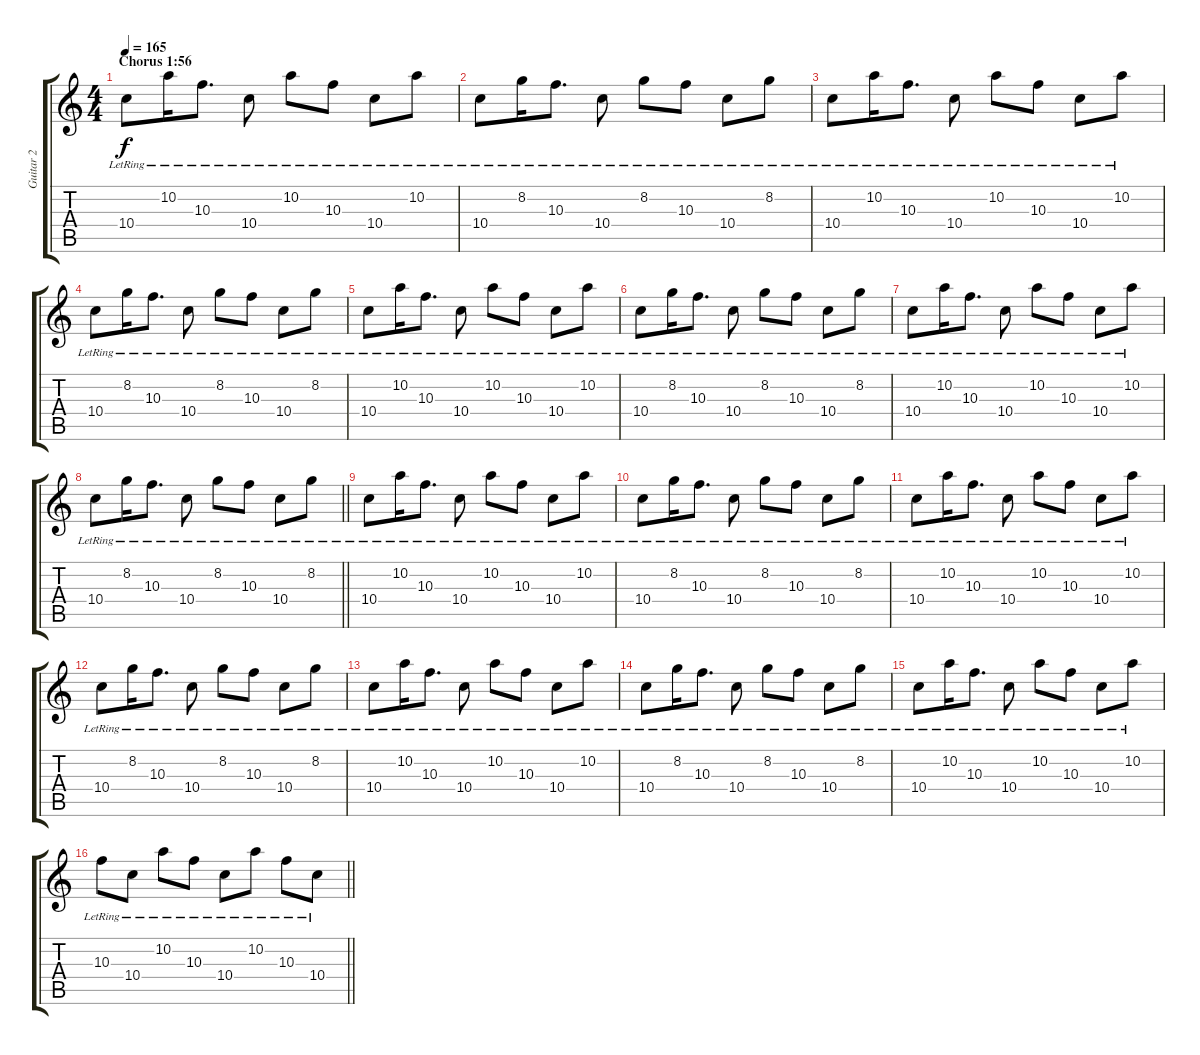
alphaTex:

\track ("Guitar 2" "Guitar 2") {instrument distortionguitar}
\staff {score tabs}
\tuning (E4 B3 G3 D3 A2 E2) {hide}
\ts (4 4)
\section ("" "Chorus 1:56")
\tempo 165
\clef g2
\ks c
10.4{lr}.8{dy f volume 11} 10.2{lr}.16 10.3{lr}.8{d} 10.4{lr}.8 10.2{lr}.8 10.3{lr}.8 10.4{lr}.8 10.2{lr}.8 |
10.4{lr}.8 8.2{lr}.16 10.3{lr}.8{d} 10.4{lr}.8 8.2{lr}.8 10.3{lr}.8 10.4{lr}.8 8.2{lr}.8 |
10.4{lr}.8 10.2{lr}.16 10.3{lr}.8{d} 10.4{lr}.8 10.2{lr}.8 10.3{lr}.8 10.4{lr}.8 10.2{lr}.8 |
10.4{lr}.8 8.2{lr}.16 10.3{lr}.8{d} 10.4{lr}.8 8.2{lr}.8 10.3{lr}.8 10.4{lr}.8 8.2{lr}.8 |
10.4{lr}.8 10.2{lr}.16 10.3{lr}.8{d} 10.4{lr}.8 10.2{lr}.8 10.3{lr}.8 10.4{lr}.8 10.2{lr}.8 |
10.4{lr}.8 8.2{lr}.16 10.3{lr}.8{d} 10.4{lr}.8 8.2{lr}.8 10.3{lr}.8 10.4{lr}.8 8.2{lr}.8 |
10.4{lr}.8 10.2{lr}.16 10.3{lr}.8{d} 10.4{lr}.8 10.2{lr}.8 10.3{lr}.8 10.4{lr}.8 10.2{lr}.8 |
\barLineRight lightlight
10.4{lr}.8 8.2{lr}.16 10.3{lr}.8{d} 10.4{lr}.8 8.2{lr}.8 10.3{lr}.8 10.4{lr}.8 8.2{lr}.8 |
10.4{lr}.8 10.2{lr}.16 10.3{lr}.8{d} 10.4{lr}.8 10.2{lr}.8 10.3{lr}.8 10.4{lr}.8 10.2{lr}.8 |
10.4{lr}.8 8.2{lr}.16 10.3{lr}.8{d} 10.4{lr}.8 8.2{lr}.8 10.3{lr}.8 10.4{lr}.8 8.2{lr}.8 |
10.4{lr}.8 10.2{lr}.16 10.3{lr}.8{d} 10.4{lr}.8 10.2{lr}.8 10.3{lr}.8 10.4{lr}.8 10.2{lr}.8 |
10.4{lr}.8 8.2{lr}.16 10.3{lr}.8{d} 10.4{lr}.8 8.2{lr}.8 10.3{lr}.8 10.4{lr}.8 8.2{lr}.8 |
10.4{lr}.8 10.2{lr}.16 10.3{lr}.8{d} 10.4{lr}.8 10.2{lr}.8 10.3{lr}.8 10.4{lr}.8 10.2{lr}.8 |
10.4{lr}.8 8.2{lr}.16 10.3{lr}.8{d} 10.4{lr}.8 8.2{lr}.8 10.3{lr}.8 10.4{lr}.8 8.2{lr}.8 |
10.4{lr}.8 10.2{lr}.16 10.3{lr}.8{d} 10.4{lr}.8 10.2{lr}.8 10.3{lr}.8 10.4{lr}.8 10.2{lr}.8 |
\barLineRight lightlight
10.3{lr}.8 10.4{lr}.8 10.2{lr}.8 10.3{lr}.8 10.4{lr}.8 10.2{lr}.8 10.3{lr}.8 10.4{lr}.8
